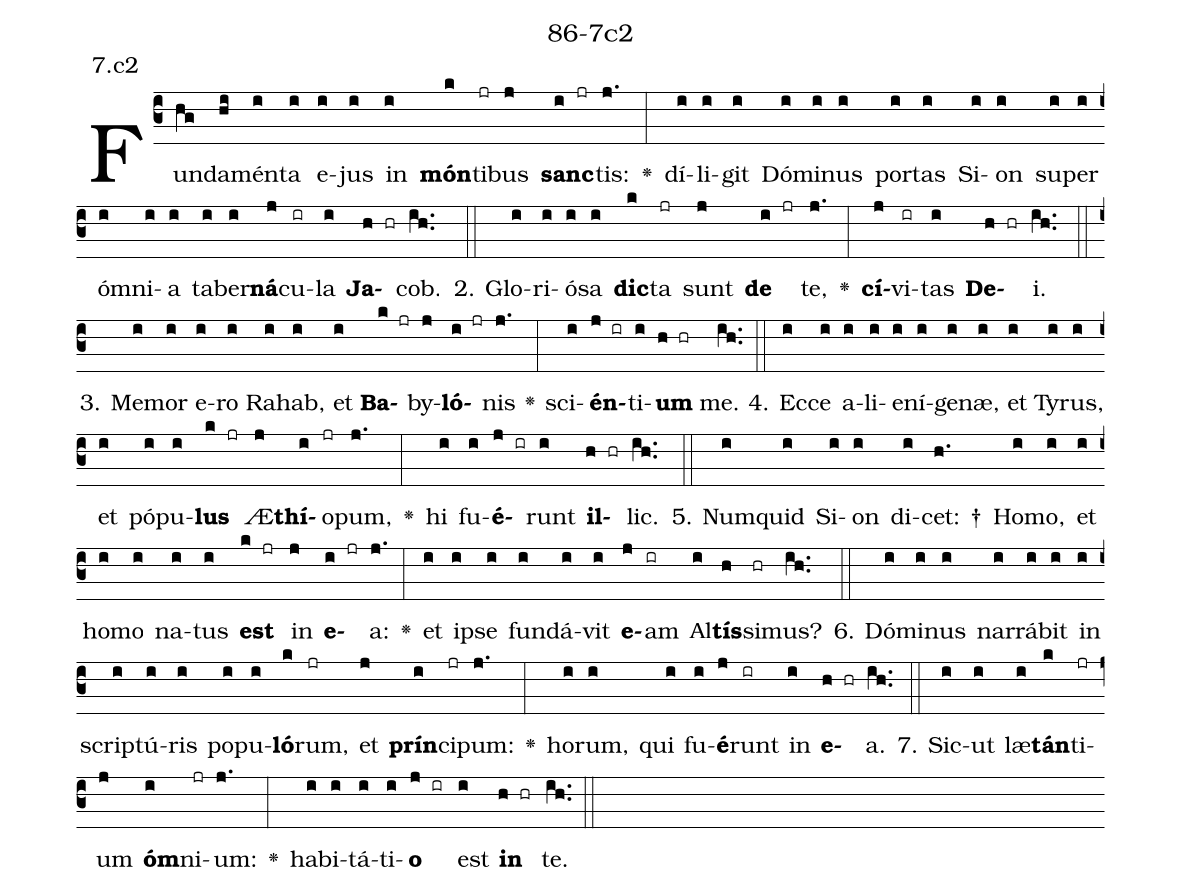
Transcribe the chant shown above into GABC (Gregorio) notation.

name: 86-7c2;
annotation: 7.c2;
%%
(c3)Fun(hg)da(hi)mén(i)ta(i) e(i)jus(i) in(i) <b>món</b>(k)ti(jr)bus(j) <b>sanc</b>(i jr)tis:(j.) <v>\greheightstar</v>(:) dí(i)li(i)git(i) Dó(i)mi(i)nus(i) por(i)tas(i) Si(i)on(i) su(i)per(i) óm(i)ni(i)a(i) ta(i)ber(i)<b>ná</b>(j)cu(ir)la(i) <b>Ja</b>(h hr)cob.(ih..) (::)
2. Glo(i)ri(i)ó(i)sa(i) <b>dic</b>(k)ta(jr) sunt(j) <b>de</b>(i jr) te,(j.) <v>\greheightstar</v>(:) <b>cí</b>(j)vi(ir)tas(i) <b>De</b>(h hr)i.(ih..) (::)
3. Me(i)mor(i) e(i)ro(i) Ra(i)hab,(i) et(i) <b>Ba</b>(k jr)by(j)<b>ló</b>(i jr)nis(j.) <v>\greheightstar</v>(:) sci(i)<b>én</b>(j ir)ti(i)<b>um</b>(h hr) me.(ih..) (::)
4. Ec(i)ce(i) a(i)li(i)e(i)ní(i)ge(i)næ,(i) et(i) Ty(i)rus,(i) et(i) pó(i)pu(i)<b>lus</b>(k jr) Æ(j)<b>thí</b>(i)o(jr)pum,(j.) <v>\greheightstar</v>(:) hi(i) fu(i)<b>é</b>(j ir)runt(i) <b>il</b>(h hr)lic.(ih..) (::)
5. Num(i)quid(i) Si(i)on(i) di(i)cet: †(h.) Ho(i)mo,(i) et(i) ho(i)mo(i) na(i)tus(i) <b>est</b>(k jr) in(j) <b>e</b>(i jr)a:(j.) <v>\greheightstar</v>(:) et(i) ip(i)se(i) fun(i)dá(i)vit(i) <b>e</b>(j)am(ir) Al(i)<b>tís</b>(h)si(hr)mus?(ih..) (::)
6. Dó(i)mi(i)nus(i) nar(i)rá(i)bit(i) in(i) scrip(i)tú(i)ris(i) po(i)pu(i)<b>ló</b>(k)rum,(jr) et(j) <b>prín</b>(i)ci(jr)pum:(j.) <v>\greheightstar</v>(:) ho(i)rum,(i) qui(i) fu(i)<b>é</b>(j)runt(ir) in(i) <b>e</b>(h hr)a.(ih..) (::)
7. Sic(i)ut(i) læ(i)<b>tán</b>(k)ti(jr)um(j) <b>óm</b>(i)ni(jr)um:(j.) <v>\greheightstar</v>(:) ha(i)bi(i)tá(i)ti(i)<b>o</b>(j ir) est(i) <b>in</b>(h hr) te.(ih..) (::)
